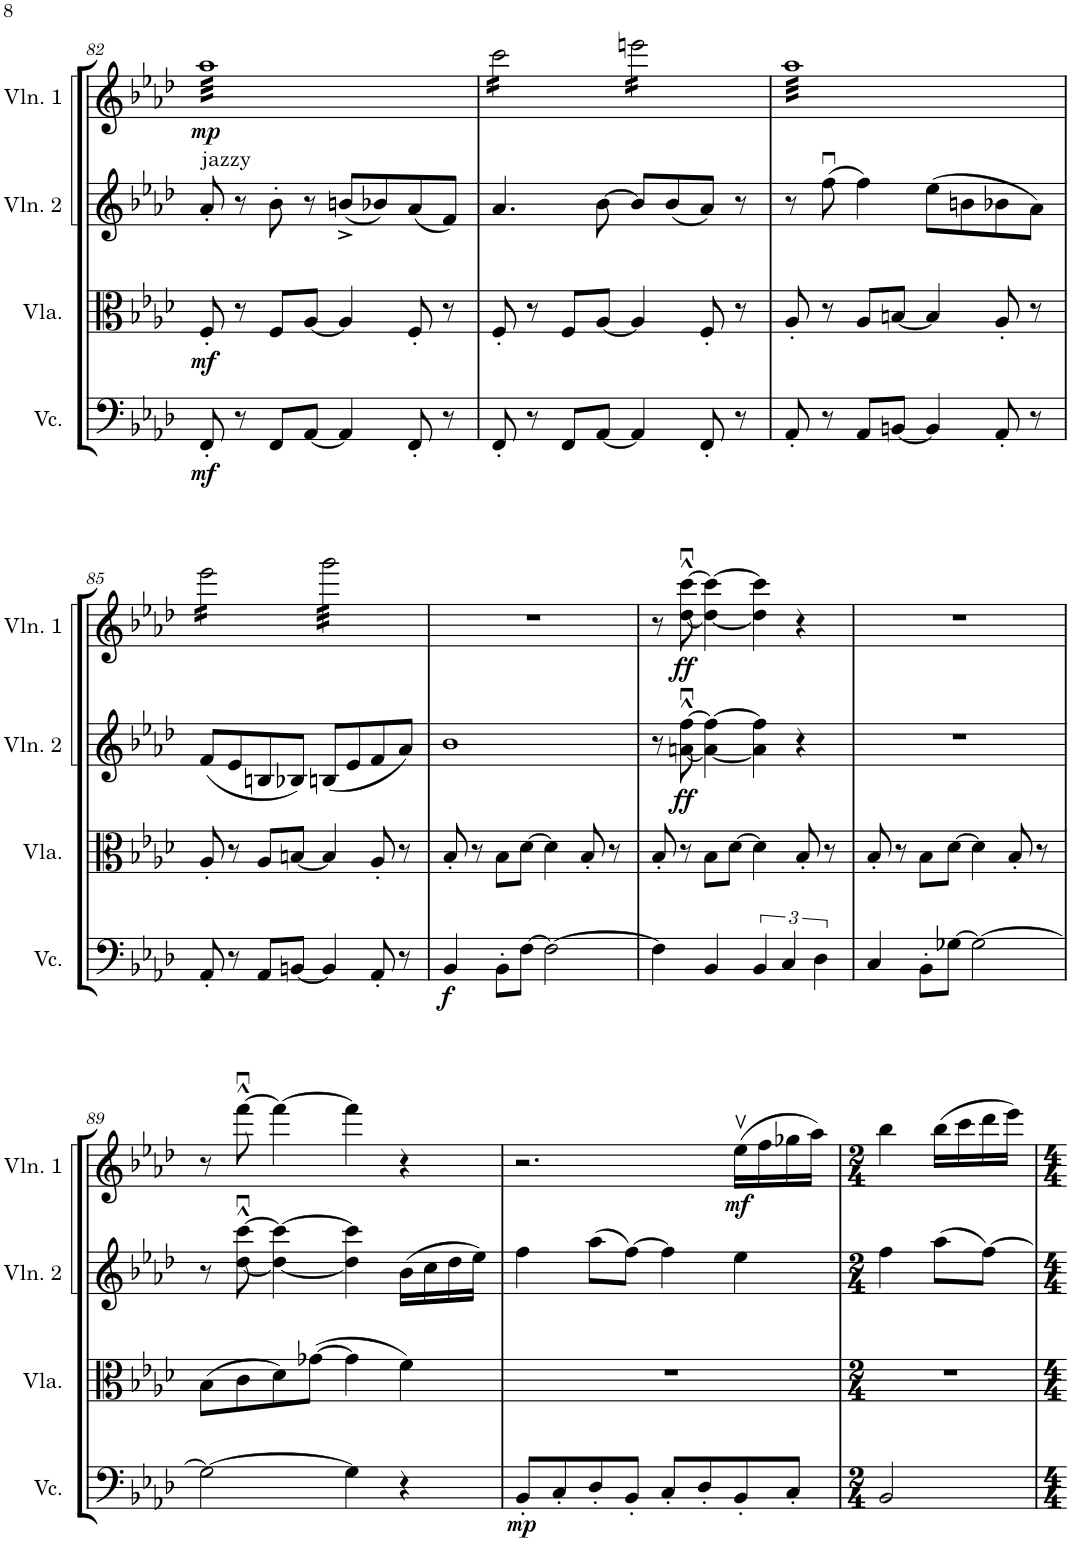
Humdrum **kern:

**kern	**dynam	**kern	**dynam	**kern	**dynam	**kern	**dynam
*part4	*part4	*part3	*part3	*part2	*part2	*part1	*part1
*staff4	*staff4	*staff3	*staff3	*staff2	*staff2	*staff1	*staff1
*I"Violoncello	*	*I"Viola	*	*I"Violin 2	*	*I"Violin 1	*
*I'Vc.	*	*I'Vla.	*	*I'Vln. 2	*	*I'Vln. 1	*
!!LO:PB:g=z
*clefF4	*	*clefC3	*	*clefG2	*	*clefG2	*
*k[b-e-a-d-]	*	*k[b-e-a-d-]	*	*k[b-e-a-d-]	*	*k[b-e-a-d-]	*
*M4/4	*	*M4/4	*	*M4/4	*	*M4/4	*
=82	=82	=82	=82	=82	=82	=82	=82
!	!	!	!	!LO:TX:a:t=jazzy	!	!	!
!	!LO:DY:b	!	!LO:DY:b	!	!	!	!LO:DY:b
*	*	*	*	*	*	*tremolo	*
8FF'/	mf	8F'/	mf	8a-'/	.	32aa-LLL	mp
.	.	.	.	.	.	32aa-	.
.	.	.	.	.	.	32aa-	.
.	.	.	.	.	.	32aa-	.
8r	.	8r	.	8r	.	32aa-	.
.	.	.	.	.	.	32aa-	.
.	.	.	.	.	.	32aa-	.
.	.	.	.	.	.	32aa-	.
8FF/L	.	8F/L	.	8b-'\	.	32aa-	.
.	.	.	.	.	.	32aa-	.
.	.	.	.	.	.	32aa-	.
.	.	.	.	.	.	32aa-	.
[8AA-/J	.	[8A-/J	.	8r	.	32aa-	.
.	.	.	.	.	.	32aa-	.
.	.	.	.	.	.	32aa-	.
.	.	.	.	.	.	32aa-	.
4AA-/]	.	4A-/]	.	(8bn^/L	.	32aa-	.
.	.	.	.	.	.	32aa-	.
.	.	.	.	.	.	32aa-	.
.	.	.	.	.	.	32aa-	.
.	.	.	.	8b-X/)	.	32aa-	.
.	.	.	.	.	.	32aa-	.
.	.	.	.	.	.	32aa-	.
.	.	.	.	.	.	32aa-	.
8FF'/	.	8F'/	.	(8a-/	.	32aa-	.
.	.	.	.	.	.	32aa-	.
.	.	.	.	.	.	32aa-	.
.	.	.	.	.	.	32aa-	.
8r	.	8r	.	8f/J)	.	32aa-	.
.	.	.	.	.	.	32aa-	.
.	.	.	.	.	.	32aa-	.
.	.	.	.	.	.	32aa-JJJ	.
=83	=83	=83	=83	=83	=83	=83	=83
8FF'/	.	8F'/	.	4.a-/	.	16ccc\LL	.
.	.	.	.	.	.	16ccc\	.
8r	.	8r	.	.	.	16ccc\	.
.	.	.	.	.	.	16ccc\	.
8FF/L	.	8F/L	.	.	.	16ccc\	.
.	.	.	.	.	.	16ccc\	.
[8AA-/J	.	[8A-/J	.	[8b-\	.	16ccc\	.
.	.	.	.	.	.	16ccc\JJ	.
4AA-/]	.	4A-/]	.	8b-/L]	.	16eeen\LL	.
.	.	.	.	.	.	16eeen\	.
.	.	.	.	(8b-/	.	16eeen\	.
.	.	.	.	.	.	16eeen\	.
8FF'/	.	8F'/	.	8a-/J)	.	16eeen\	.
.	.	.	.	.	.	16eeen\	.
8r	.	8r	.	8r	.	16eeen\	.
.	.	.	.	.	.	16eeen\JJ	.
=84	=84	=84	=84	=84	=84	=84	=84
8AA-'/	.	8A-'/	.	8r	.	32aa-LLL	.
.	.	.	.	.	.	32aa-	.
.	.	.	.	.	.	32aa-	.
.	.	.	.	.	.	32aa-	.
8r	.	8r	.	(8ffu\	.	32aa-	.
.	.	.	.	.	.	32aa-	.
.	.	.	.	.	.	32aa-	.
.	.	.	.	.	.	32aa-	.
8AA-/L	.	8A-/L	.	4ff\)	.	32aa-	.
.	.	.	.	.	.	32aa-	.
.	.	.	.	.	.	32aa-	.
.	.	.	.	.	.	32aa-	.
[8BBn/J	.	[8Bn/J	.	.	.	32aa-	.
.	.	.	.	.	.	32aa-	.
.	.	.	.	.	.	32aa-	.
.	.	.	.	.	.	32aa-	.
4BB/]	.	4B/]	.	(8ee-\L	.	32aa-	.
.	.	.	.	.	.	32aa-	.
.	.	.	.	.	.	32aa-	.
.	.	.	.	.	.	32aa-	.
.	.	.	.	8bn\	.	32aa-	.
.	.	.	.	.	.	32aa-	.
.	.	.	.	.	.	32aa-	.
.	.	.	.	.	.	32aa-	.
8AA-'/	.	8A-'/	.	8b-X\	.	32aa-	.
.	.	.	.	.	.	32aa-	.
.	.	.	.	.	.	32aa-	.
.	.	.	.	.	.	32aa-	.
8r	.	8r	.	8a-\J)	.	32aa-	.
.	.	.	.	.	.	32aa-	.
.	.	.	.	.	.	32aa-	.
.	.	.	.	.	.	32aa-JJJ	.
!!LO:LB:g=z
=85	=85	=85	=85	=85	=85	=85	=85
8AA-'/	.	8A-'/	.	(8f/L	.	16eee-\LL	.
.	.	.	.	.	.	16eee-\	.
8r	.	8r	.	8e-/	.	16eee-\	.
.	.	.	.	.	.	16eee-\	.
8AA-/L	.	8A-/L	.	8Bn/	.	16eee-\	.
.	.	.	.	.	.	16eee-\	.
[8BBn/J	.	[8Bn/J	.	8B-X/J)	.	16eee-\	.
.	.	.	.	.	.	16eee-\JJ	.
4BB/]	.	4B/]	.	(8Bn/L	.	32ggg\LLL	.
.	.	.	.	.	.	32ggg\	.
.	.	.	.	.	.	32ggg\	.
.	.	.	.	.	.	32ggg\	.
.	.	.	.	8e-/	.	32ggg\	.
.	.	.	.	.	.	32ggg\	.
.	.	.	.	.	.	32ggg\	.
.	.	.	.	.	.	32ggg\	.
8AA-'/	.	8A-'/	.	8f/	.	32ggg\	.
.	.	.	.	.	.	32ggg\	.
.	.	.	.	.	.	32ggg\	.
.	.	.	.	.	.	32ggg\	.
8r	.	8r	.	8a-/J)	.	32ggg\	.
.	.	.	.	.	.	32ggg\	.
.	.	.	.	.	.	32ggg\	.
.	.	.	.	.	.	32ggg\JJJ	.
*	*	*	*	*	*	*Xtremolo	*
=86	=86	=86	=86	=86	=86	=86	=86
!	!LO:DY:b	!	!	!	!	!	!
4BB-/	f	8B-'/	.	1b-	.	1r	.
.	.	8r	.	.	.	.	.
8BB-'\L	.	8B-\L	.	.	.	.	.
[8F\J	.	[8d-\J	.	.	.	.	.
2F\_	.	4d-\]	.	.	.	.	.
.	.	8B-'/	.	.	.	.	.
.	.	8r	.	.	.	.	.
=87	=87	=87	=87	=87	=87	=87	=87
4F\]	.	8B-'/	.	8r	.	8r	.
!	!	!	!	!	!LO:DY:b	!	!LO:DY:b
.	.	8r	.	[8an\u^^ [8ff\u^^	ff	[8dd-\u^^ [8ccc\u^^	ff
4BB-/	.	8B-\L	.	4a\_ 4ff\_	.	4dd-\_ 4ccc\_	.
.	.	[8d-\J	.	.	.	.	.
6BB-/	.	4d-\]	.	4a\] 4ff\]	.	4dd-\] 4ccc\]	.
6C/	.	.	.	.	.	.	.
.	.	8B-'/	.	4r	.	4r	.
6D-\	.	.	.	.	.	.	.
.	.	8r	.	.	.	.	.
=88	=88	=88	=88	=88	=88	=88	=88
4C/	.	8B-'/	.	1r	.	1r	.
.	.	8r	.	.	.	.	.
8BB-'\L	.	8B-\L	.	.	.	.	.
[8G-X\J	.	[8d-\J	.	.	.	.	.
2G-\_	.	4d-\]	.	.	.	.	.
.	.	8B-'/	.	.	.	.	.
.	.	8r	.	.	.	.	.
!!LO:LB:g=z
=89	=89	=89	=89	=89	=89	=89	=89
2G-\_	.	(8B-\L	.	8r	.	8r	.
.	.	8c\	.	[8dd-\u^^ [8ccc\u^^	.	[8fffu^^\	.
.	.	8d-\)	.	4dd-\_ 4ccc\_	.	4fff\_	.
.	.	([8g-X\J	.	.	.	.	.
4G-\]	.	4g-\]	.	4dd-\] 4ccc\]	.	4fff\]	.
4r	.	4f\)	.	(16b-\LL	.	4r	.
.	.	.	.	16cc\	.	.	.
.	.	.	.	16dd-\	.	.	.
.	.	.	.	16ee-\JJ)	.	.	.
=90	=90	=90	=90	=90	=90	=90	=90
!	!LO:DY:b	!	!	!	!	!	!
8BB-'/L	mp	1r	.	4ff\	.	2.r	.
8C'/	.	.	.	.	.	.	.
8D-'/	.	.	.	(8aa-\L	.	.	.
8BB-'/J	.	.	.	[8ff\J)	.	.	.
8C'/L	.	.	.	4ff\]	.	.	.
8D-'/	.	.	.	.	.	.	.
!	!	!	!	!	!	!	!LO:DY:b
8BB-'/	.	.	.	4ee-\	.	(16ee-v\LL	mf
.	.	.	.	.	.	16ff\	.
8C'/J	.	.	.	.	.	16gg-X\	.
.	.	.	.	.	.	16aa-\JJ)	.
=91	=91	=91	=91	=91	=91	=91	=91
*M2/4	*	*M2/4	*	*M2/4	*	*M2/4	*
2BB-/	.	2r	.	4ff\	.	4bb-\	.
.	.	.	.	(8aa-\L	.	(16bb-\LL	.
.	.	.	.	.	.	16ccc\	.
.	.	.	.	[8ff\J)	.	16ddd-\	.
.	.	.	.	.	.	16eee-\JJ)	.
=	=	=	=	=	=	=	=
*-	*-	*-	*-	*-	*-	*-	*-
